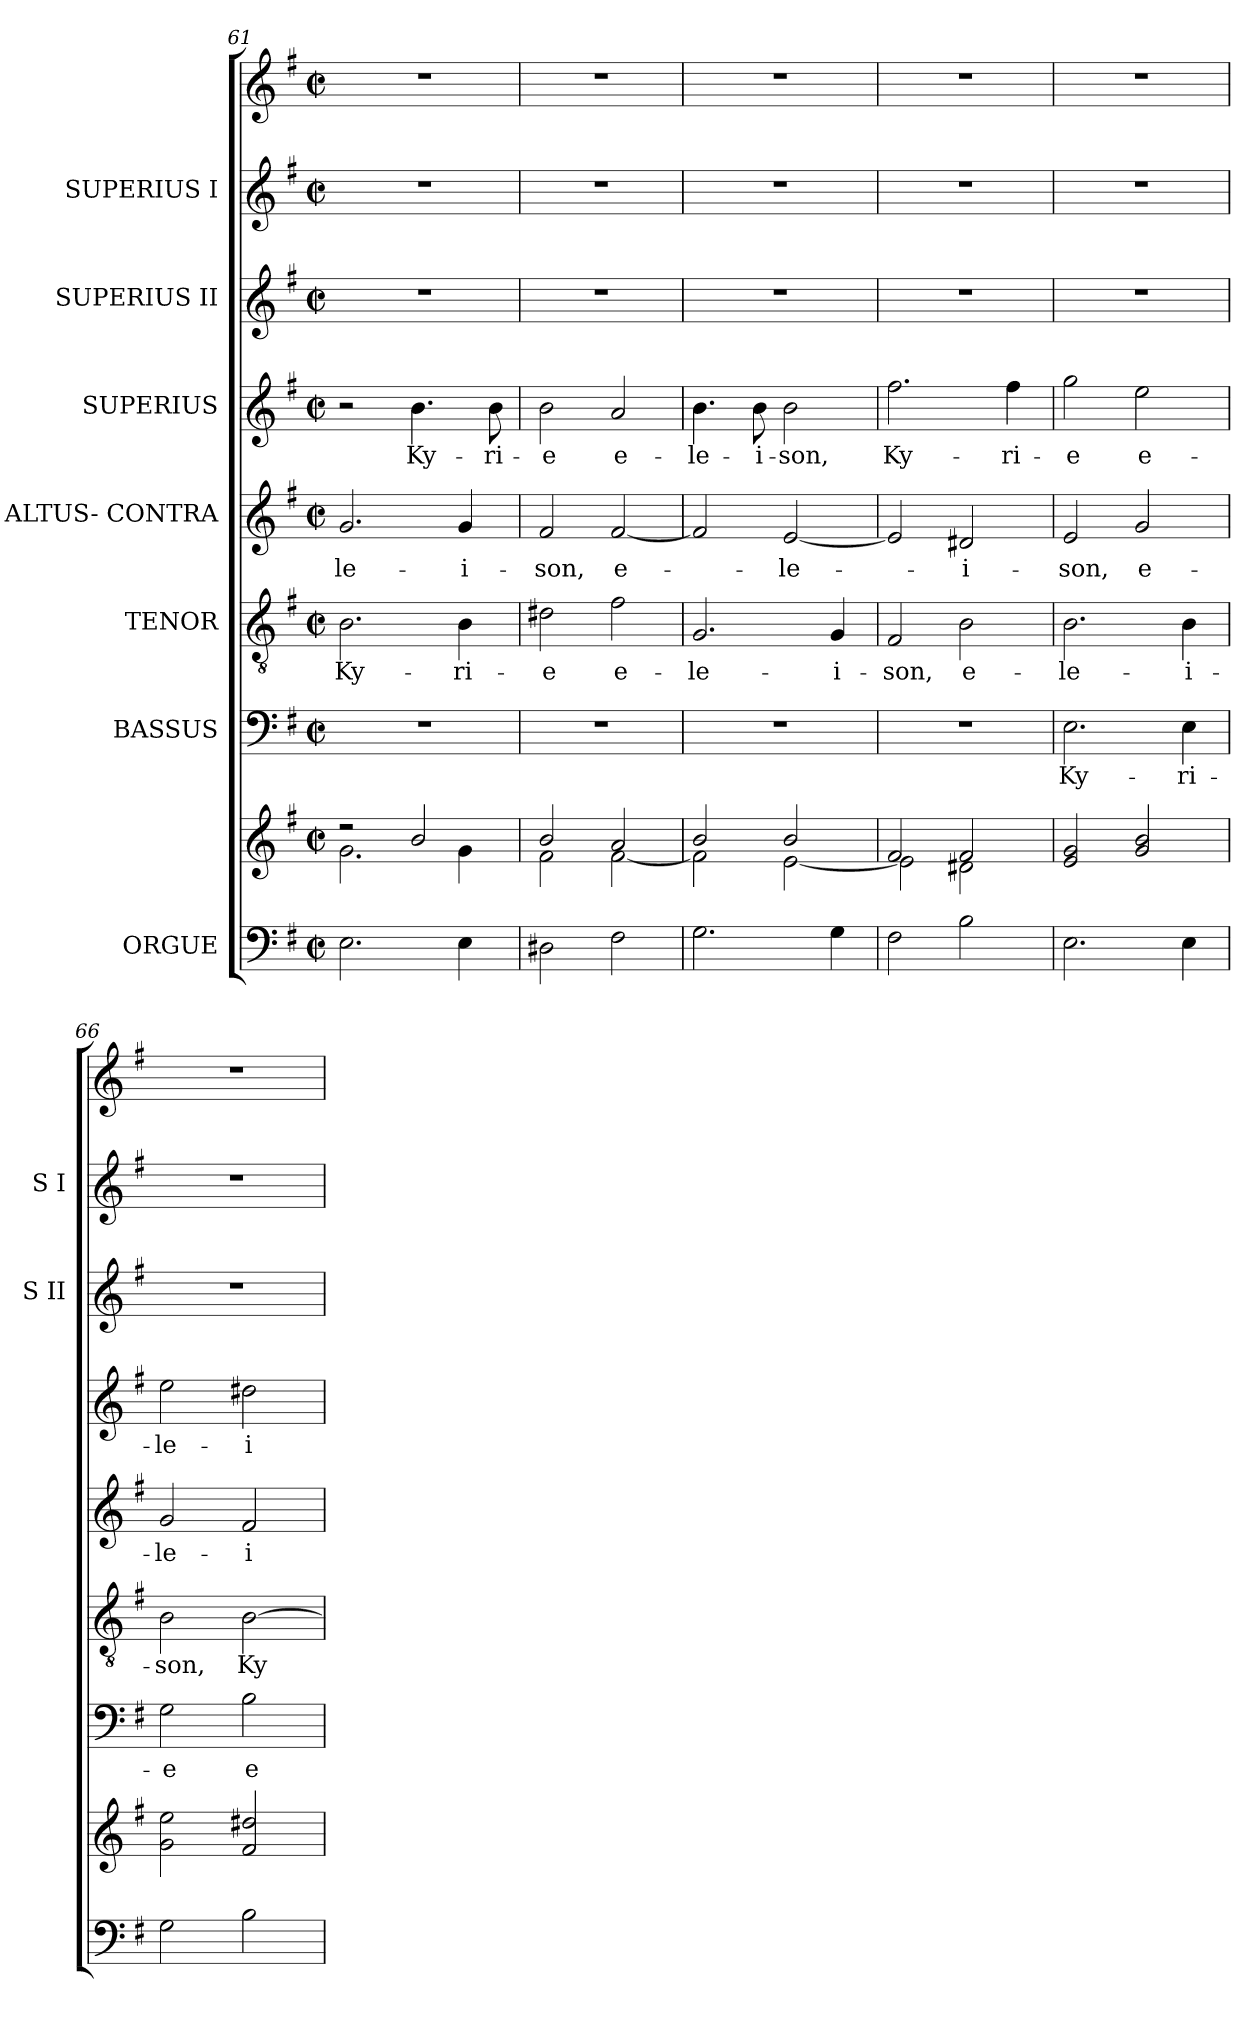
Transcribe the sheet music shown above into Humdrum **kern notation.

**kern	**kern	**kern	**text	**kern	**text	**kern	**text	**kern	**text	**kern	**kern	**kern
*part8	*part8	*part7	*part7	*part6	*part6	*part5	*part5	*part4	*part4	*part3	*part2	*part1
*staff9	*staff8	*staff7	*staff7	*staff6	*staff6	*staff5	*staff5	*staff4	*staff4	*staff3	*staff2	*staff1
*I"ORGUE	*	*I"BASSUS	*	*I"TENOR	*	*I"ALTUS- CONTRA	*	*I"SUPERIUS	*	*I"SUPERIUS II	*I"SUPERIUS I	*
*	*	*	*	*	*	*	*	*	*	*I'S II	*I'S I	*
!!LO:PB:g=z
*clefF4	*clefG2	*clefF4	*	*clefGv2	*	*clefG2	*	*clefG2	*	*clefG2	*clefG2	*clefG2
*k[f#]	*k[f#]	*k[f#]	*	*k[f#]	*	*k[f#]	*	*k[f#]	*	*k[f#]	*k[f#]	*k[f#]
*e:	*e:	*e:	*	*e:	*	*e:	*	*e:	*	*e:	*e:	*e:
*M2/2	*M2/2	*M2/2	*	*M2/2	*	*M2/2	*	*M2/2	*	*M2/2	*M2/2	*M2/2
*met(c|)	*met(c|)	*met(c|)	*	*met(c|)	*	*met(c|)	*	*met(c|)	*	*met(c|)	*met(c|)	*met(c|)
=61	=61	=61	=61	=61	=61	=61	=61	=61	=61	=61	=61	=61
*	*^	*	*	*	*	*	*	*	*	*	*	*
!	!	!	!	!	!	!LO:LY:b	!	!LO:LY:b	!	!	!	!	!
2.E\	2r	2.g\	1r	.	2.B\	Ky-	2.g/	-le-	2r	.	1r	1r	1r
!	!	!	!	!	!	!	!	!	!	!LO:LY:b	!	!	!
.	2b/	.	.	.	.	.	.	.	4.b\	Ky-	.	.	.
!	!	!	!	!	!	!LO:LY:b	!	!LO:LY:b	!	!	!	!	!
4E\	.	4g\	.	.	4B\	-ri-	4g/	-i-	.	.	.	.	.
!	!	!	!	!	!	!	!	!	!	!LO:LY:b	!	!	!
.	.	.	.	.	.	.	.	.	8b\	-ri-	.	.	.
=62	=62	=62	=62	=62	=62	=62	=62	=62	=62	=62	=62	=62	=62
!	!	!	!	!	!	!LO:LY:b	!	!LO:LY:b	!	!LO:LY:b	!	!	!
2D#X\	2b/	2f#\	1r	.	2d#X\	-e	2f#/	-son,	2b\	-e	1r	1r	1r
!	!	!	!	!	!	!LO:LY:b	!	!LO:LY:b	!	!LO:LY:b	!	!	!
2F#\	2a/	[<2f#\	.	.	2f#\	e-	[2f#/	e-	2a/	e-	.	.	.
=63	=63	=63	=63	=63	=63	=63	=63	=63	=63	=63	=63	=63	=63
!	!	!	!	!	!	!LO:LY:b	!	!	!	!LO:LY:b	!	!	!
2.G\	2b/	2f#\]	1r	.	2.G/	-le-	2f#/]	.	4.b\	-le-	1r	1r	1r
!	!	!	!	!	!	!	!	!	!	!LO:LY:b	!	!	!
.	.	.	.	.	.	.	.	.	8b\	-i-	.	.	.
!	!	!	!	!	!	!	!	!LO:LY:b	!	!LO:LY:b	!	!	!
.	2b/	[<2e\	.	.	.	.	[2e/	-le-	2b\	-son,	.	.	.
!	!	!	!	!	!	!LO:LY:b	!	!	!	!	!	!	!
4G\	.	.	.	.	4G/	-i-	.	.	.	.	.	.	.
=64	=64	=64	=64	=64	=64	=64	=64	=64	=64	=64	=64	=64	=64
!	!	!	!	!	!	!LO:LY:b	!	!	!	!LO:LY:b	!	!	!
2F#\	2f#/	2e\]	1r	.	2F#/	-son,	2e/]	.	2.ff#\	Ky-	1r	1r	1r
!	!	!	!	!	!	!LO:LY:b	!	!LO:LY:b	!	!	!	!	!
2B\	2f#/	2d#X\	.	.	2B\	e-	2d#X/	-i-	.	.	.	.	.
!	!	!	!	!	!	!	!	!	!	!LO:LY:b	!	!	!
.	.	.	.	.	.	.	.	.	4ff#\	-ri-	.	.	.
*	*v	*v	*	*	*	*	*	*	*	*	*	*	*
=65	=65	=65	=65	=65	=65	=65	=65	=65	=65	=65	=65	=65
!	!	!	!LO:LY:b	!	!LO:LY:b	!	!LO:LY:b	!	!LO:LY:b	!	!	!
2.E\	2e/ 2g/	2.E\	Ky-	2.B\	-le-	2e/	-son,	2gg\	-e	1r	1r	1r
!	!	!	!	!	!	!	!LO:LY:b	!	!LO:LY:b	!	!	!
.	2g/ 2b/	.	.	.	.	2g/	e-	2ee\	e-	.	.	.
!	!	!	!LO:LY:b	!	!LO:LY:b	!	!	!	!	!	!	!
4E\	.	4E\	-ri-	4B\	-i-	.	.	.	.	.	.	.
!!LO:LB:g=z
=66	=66	=66	=66	=66	=66	=66	=66	=66	=66	=66	=66	=66
!	!	!	!LO:LY:b	!	!LO:LY:b	!	!LO:LY:b	!	!LO:LY:b	!	!	!
2G\	2g\ 2ee\	2G\	-e	2B\	-son,	2g/	-le-	2ee\	-le-	1r	1r	1r
!	!	!	!LO:LY:b	!	!LO:LY:b	!	!LO:LY:b	!	!LO:LY:b	!	!	!
2B\	2f#/ 2dd#X/	2B\	e-	[2B\	Ky-	2f#/	-i-	2dd#X\	-i-	.	.	.
=	=	=	=	=	=	=	=	=	=	=	=	=
*-	*-	*-	*-	*-	*-	*-	*-	*-	*-	*-	*-	*-
